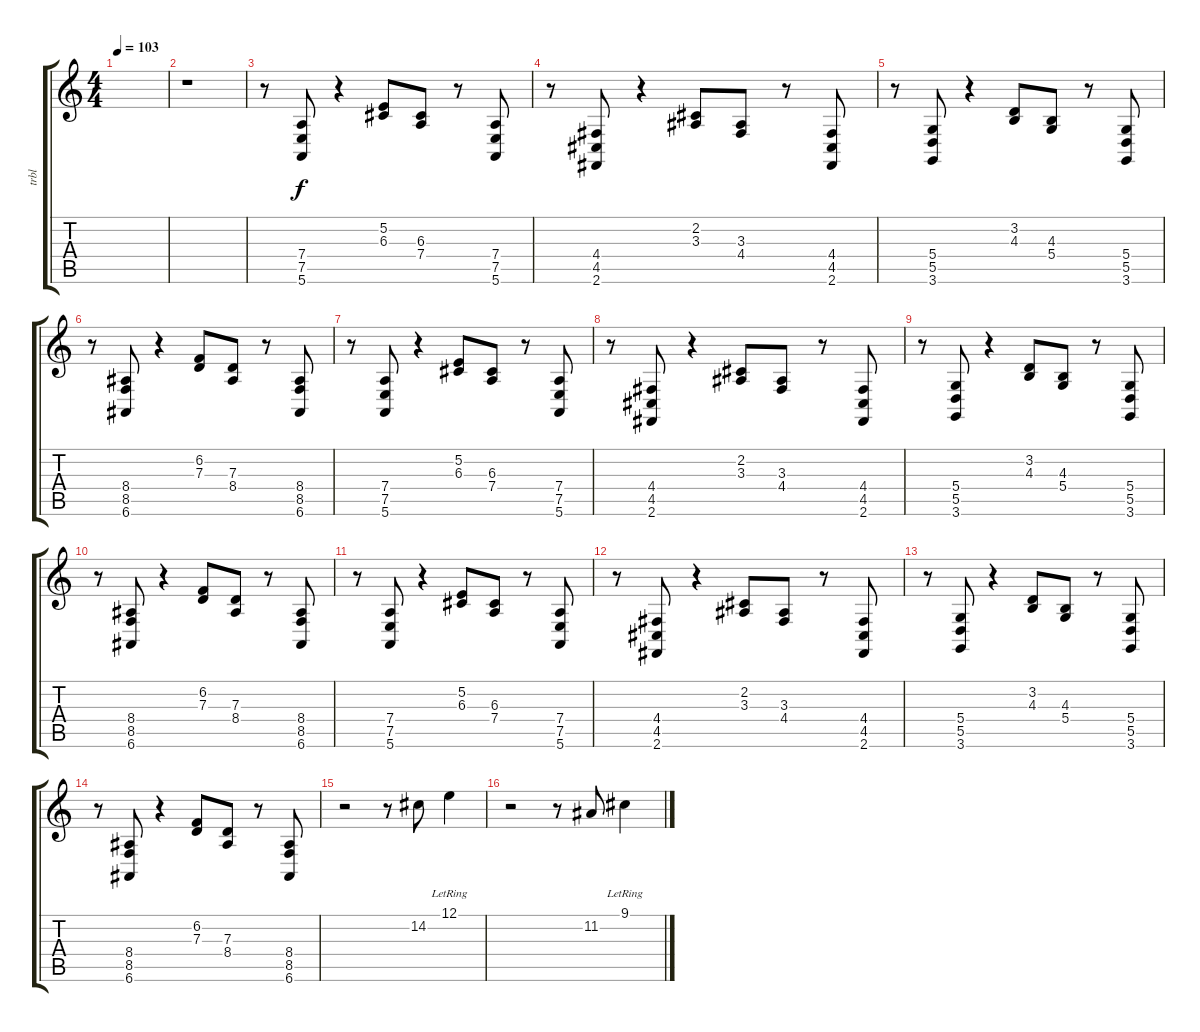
\track ("trbl" "trbl") {instrument brasssection}
\staff {score tabs}
\tuning (E4 B3 G3 D3 A2 E2) {hide}
\ts (4 4)
\tempo 103
\clef g2
\ks c
|
r.1{volume 16} |
r.8 (7.4 7.5 5.6).8 r.4 (5.2 6.3).8 (6.3 7.4).8 r.8 (7.4 7.5 5.6).8 |
r.8 (4.4 4.5 2.6).8 r.4 (2.2 3.3).8 (3.3 4.4).8 r.8 (4.4 4.5 2.6).8 |
r.8 (5.4 5.5 3.6).8 r.4 (3.2 4.3).8 (4.3 5.4).8 r.8 (5.4 5.5 3.6).8 |
r.8 (8.4 8.5 6.6).8 r.4 (6.2 7.3).8 (7.3 8.4).8 r.8 (8.4 8.5 6.6).8 |
r.8 (7.4 7.5 5.6).8 r.4 (5.2 6.3).8 (6.3 7.4).8 r.8 (7.4 7.5 5.6).8 |
r.8 (4.4 4.5 2.6).8 r.4 (2.2 3.3).8 (3.3 4.4).8 r.8 (4.4 4.5 2.6).8 |
r.8 (5.4 5.5 3.6).8 r.4 (3.2 4.3).8 (4.3 5.4).8 r.8 (5.4 5.5 3.6).8 |
r.8 (8.4 8.5 6.6).8 r.4 (6.2 7.3).8 (7.3 8.4).8 r.8 (8.4 8.5 6.6).8 |
r.8 (7.4 7.5 5.6).8 r.4 (5.2 6.3).8 (6.3 7.4).8 r.8 (7.4 7.5 5.6).8 |
r.8 (4.4 4.5 2.6).8 r.4 (2.2 3.3).8 (3.3 4.4).8 r.8 (4.4 4.5 2.6).8 |
r.8 (5.4 5.5 3.6).8 r.4 (3.2 4.3).8 (4.3 5.4).8 r.8 (5.4 5.5 3.6).8 |
r.8 (8.4 8.5 6.6).8 r.4 (6.2 7.3).8 (7.3 8.4).8 r.8 (8.4 8.5 6.6).8 |
r.2 r.8 14.2.8 12.1{lr}.4 |
r.2 r.8 11.2.8 9.1{lr}.4
